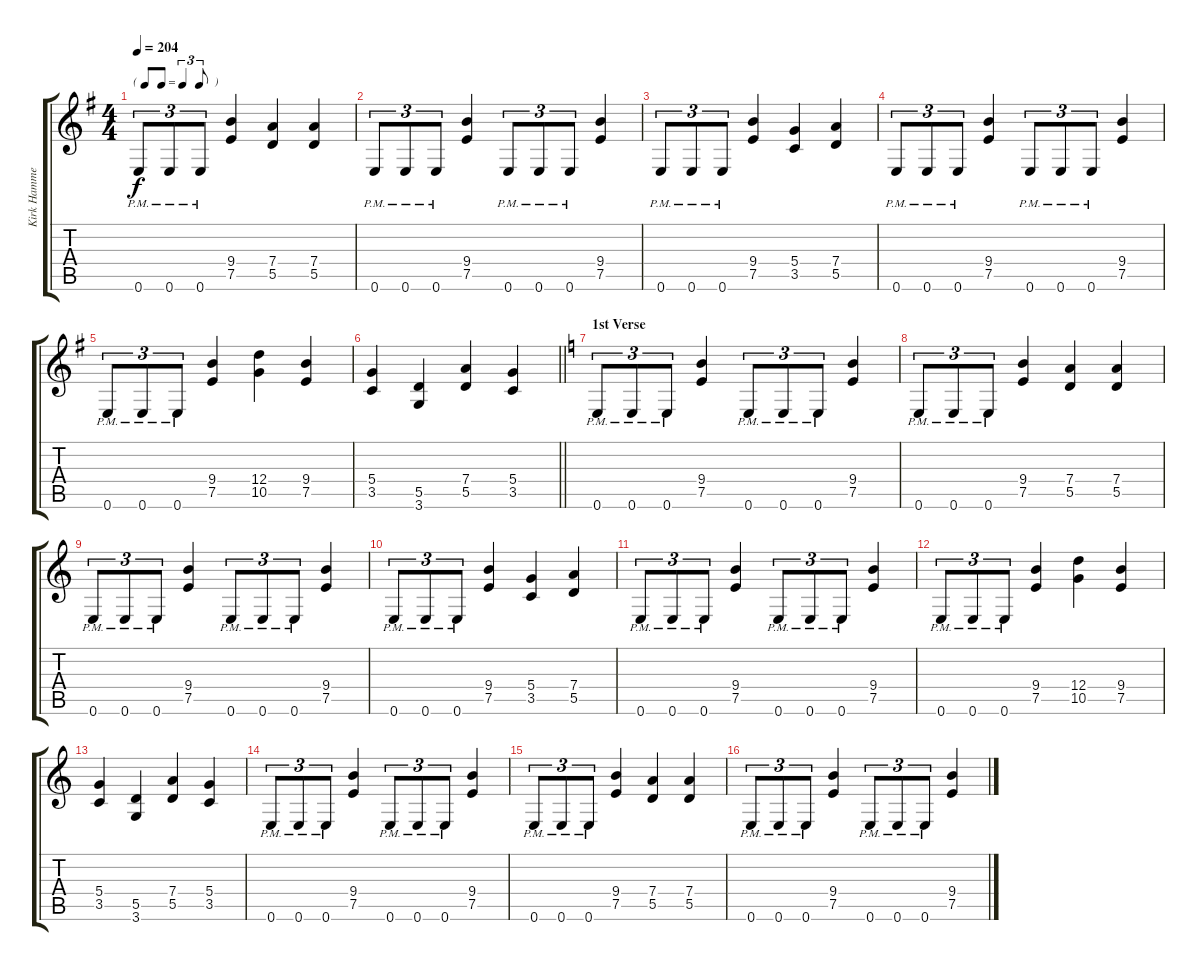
\track ("Kirk Hammett" "Kirk Hamme") {instrument distortionguitar}
\staff {score tabs}
\tuning (E4 B3 G3 D3 A2 E2) {hide}
\ts (4 4)
\tf triplet8th
\tempo 204
\clef g2
\ks eminor
0.6{pm}.8{tu (3 2) dy f} 0.6{pm}.8{tu (3 2)} 0.6{pm}.8{tu (3 2)} (9.4 7.5).4 (7.4 5.5).4 (7.4 5.5).4 |
0.6{pm}.8{tu (3 2)} 0.6{pm}.8{tu (3 2)} 0.6{pm}.8{tu (3 2)} (9.4 7.5).4 0.6{pm}.8{tu (3 2)} 0.6{pm}.8{tu (3 2)} 0.6{pm}.8{tu (3 2)} (9.4 7.5).4 |
0.6{pm}.8{tu (3 2)} 0.6{pm}.8{tu (3 2)} 0.6{pm}.8{tu (3 2)} (9.4 7.5).4 (5.4 3.5).4 (7.4 5.5).4 |
0.6{pm}.8{tu (3 2)} 0.6{pm}.8{tu (3 2)} 0.6{pm}.8{tu (3 2)} (9.4 7.5).4 0.6{pm}.8{tu (3 2)} 0.6{pm}.8{tu (3 2)} 0.6{pm}.8{tu (3 2)} (9.4 7.5).4 |
0.6{pm}.8{tu (3 2)} 0.6{pm}.8{tu (3 2)} 0.6{pm}.8{tu (3 2)} (9.4 7.5).4 (12.4 10.5).4 (9.4 7.5).4 |
\barLineRight lightlight
(5.4 3.5).4 (5.5 3.6).4 (7.4 5.5).4 (5.4 3.5).4 |
\section ("" "1st Verse")
\ks c
0.6{pm}.8{tu (3 2)} 0.6{pm}.8{tu (3 2)} 0.6{pm}.8{tu (3 2)} (9.4 7.5).4 0.6{pm}.8{tu (3 2)} 0.6{pm}.8{tu (3 2)} 0.6{pm}.8{tu (3 2)} (9.4 7.5).4 |
0.6{pm}.8{tu (3 2)} 0.6{pm}.8{tu (3 2)} 0.6{pm}.8{tu (3 2)} (9.4 7.5).4 (7.4 5.5).4 (7.4 5.5).4 |
0.6{pm}.8{tu (3 2)} 0.6{pm}.8{tu (3 2)} 0.6{pm}.8{tu (3 2)} (9.4 7.5).4 0.6{pm}.8{tu (3 2)} 0.6{pm}.8{tu (3 2)} 0.6{pm}.8{tu (3 2)} (9.4 7.5).4 |
0.6{pm}.8{tu (3 2)} 0.6{pm}.8{tu (3 2)} 0.6{pm}.8{tu (3 2)} (9.4 7.5).4 (5.4 3.5).4 (7.4 5.5).4 |
0.6{pm}.8{tu (3 2)} 0.6{pm}.8{tu (3 2)} 0.6{pm}.8{tu (3 2)} (9.4 7.5).4 0.6{pm}.8{tu (3 2)} 0.6{pm}.8{tu (3 2)} 0.6{pm}.8{tu (3 2)} (9.4 7.5).4 |
0.6{pm}.8{tu (3 2)} 0.6{pm}.8{tu (3 2)} 0.6{pm}.8{tu (3 2)} (9.4 7.5).4 (12.4 10.5).4 (9.4 7.5).4 |
(5.4 3.5).4 (5.5 3.6).4 (7.4 5.5).4 (5.4 3.5).4 |
0.6{pm}.8{tu (3 2)} 0.6{pm}.8{tu (3 2)} 0.6{pm}.8{tu (3 2)} (9.4 7.5).4 0.6{pm}.8{tu (3 2)} 0.6{pm}.8{tu (3 2)} 0.6{pm}.8{tu (3 2)} (9.4 7.5).4 |
0.6{pm}.8{tu (3 2)} 0.6{pm}.8{tu (3 2)} 0.6{pm}.8{tu (3 2)} (9.4 7.5).4 (7.4 5.5).4 (7.4 5.5).4 |
0.6{pm}.8{tu (3 2)} 0.6{pm}.8{tu (3 2)} 0.6{pm}.8{tu (3 2)} (9.4 7.5).4 0.6{pm}.8{tu (3 2)} 0.6{pm}.8{tu (3 2)} 0.6{pm}.8{tu (3 2)} (9.4 7.5).4
